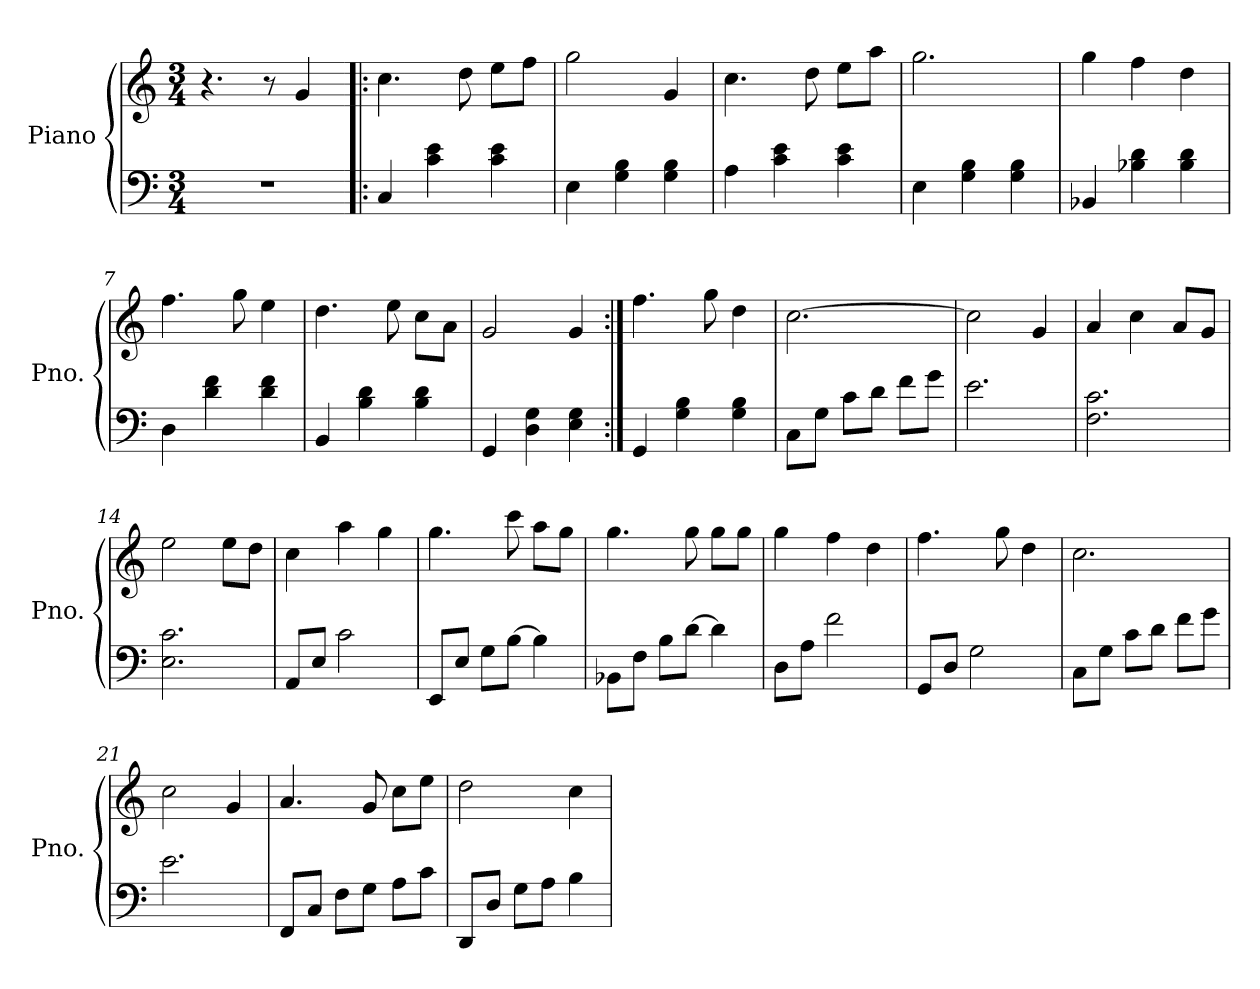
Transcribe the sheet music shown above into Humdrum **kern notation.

**kern	**kern
*part1	*part1
*staff2	*staff1
*I"Piano	*
*I'Pno.	*
*clefF4	*clefG2
*k[]	*k[]
*M3/4	*M3/4
*MM97	*MM97
=1	=1
2.r	4.r
.	8r
.	4g/
=2!|:	=2!|:
4C/	4.cc\
4c\ 4e\	.
.	8dd\
4c\ 4e\	8ee\L
.	8ff\J
=3	=3
4E\	2gg\
4G\ 4B\	.
4G\ 4B\	4g/
=4	=4
4A\	4.cc\
4c\ 4e\	.
.	8dd\
4c\ 4e\	8ee\L
.	8aa\J
=5	=5
4E\	2.gg\
4G\ 4B\	.
4G\ 4B\	.
=6	=6
4BB-X/	4gg\
4B-X\ 4d\	4ff\
4B-\ 4d\	4dd\
=7	=7
4D\	4.ff\
4d\ 4f\	.
.	8gg\
4d\ 4f\	4ee\
=8	=8
4BB/	4.dd\
4B\ 4d\	.
.	8ee\
4B\ 4d\	8cc\L
.	8a\J
=9	=9
4GG/	2g/
4D\ 4G\	.
4E\ 4G\	4g/
=10:|!	=10:|!
4GG/	4.ff\
4G\ 4B\	.
.	8gg\
4G\ 4B\	4dd\
!!LO:LB:g=z
=11	=11
8C\L	[2.cc\
8G\J	.
8c\L	.
8d\J	.
8f\L	.
8g\J	.
=12	=12
2.e\	2cc\]
.	4g/
=13	=13
2.F\ 2.c\	4a/
.	4cc\
.	8a/L
.	8g/J
=14	=14
2.E\ 2.c\	2ee\
.	8ee\L
.	8dd\J
=15	=15
8AA/L	4cc\
8E/J	.
2c\	4aa\
.	4gg\
=16	=16
8EE/L	4.gg\
8E/J	.
8G\L	.
[8B\J	8ccc\
4B\]	8aa\L
.	8gg\J
=17	=17
8BB-X\L	4.gg\
8F\J	.
8B\L	.
[8d\J	8gg\
4d\]	8gg\L
.	8gg\J
=18	=18
8D\L	4gg\
8A\J	.
2f\	4ff\
.	4dd\
=19	=19
8GG/L	4.ff\
8D/J	.
2G\	.
.	8gg\
.	4dd\
!!LO:LB:g=z
=20	=20
8C\L	2.cc\
8G\J	.
8c\L	.
8d\J	.
8f\L	.
8g\J	.
=21	=21
2.e\	2cc\
.	4g/
=22	=22
8FF/L	4.a/
8C/J	.
8F\L	.
8G\J	8g/
8A\L	8cc\L
8c\J	8ee\J
=23	=23
8DD/L	2dd\
8D/J	.
8G\L	.
8A\J	.
4B\	4cc\
=	=
*-	*-
